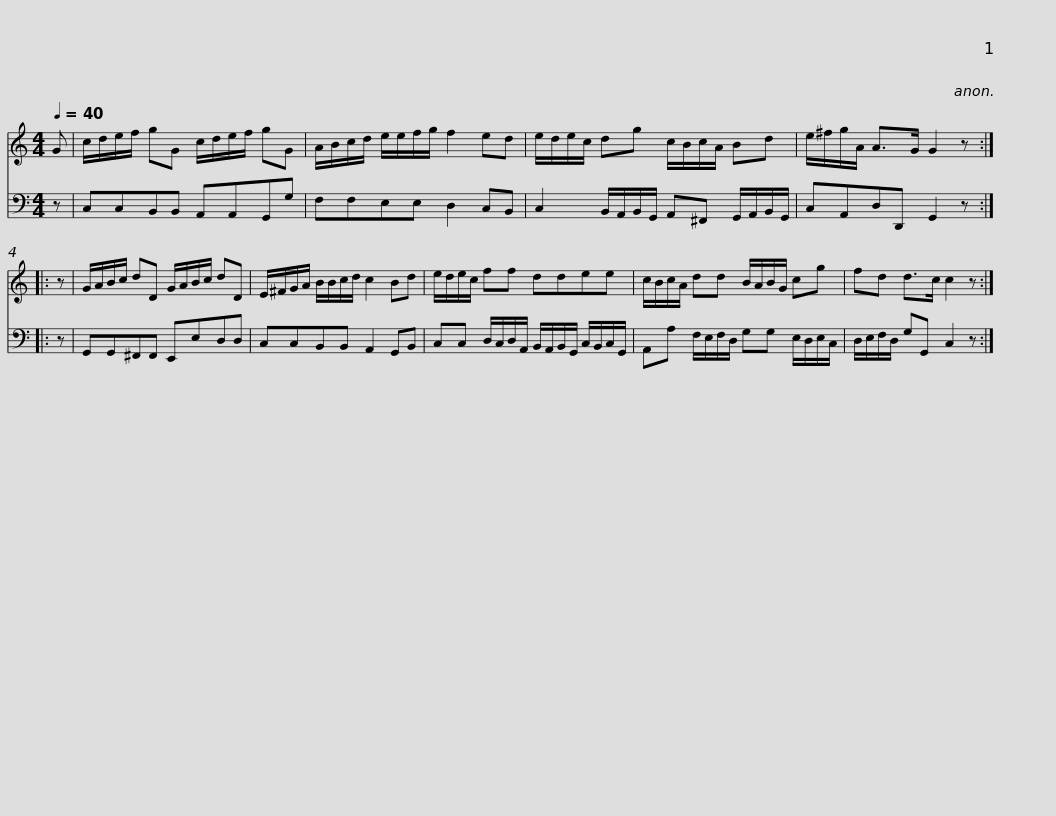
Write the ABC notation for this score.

X:1
%%score 1 2
L:1/8
Q:1/4=40
M:4/4
I:linebreak $
K:C
V:1 treble
V:2 bass
V:1
 G | c/d/e/f/ gG c/d/e/f/ gG | A/B/c/d/ e/e/f/g/ f2 ed | e/d/e/c/ dg c/B/c/A/ Bd |$ e/^f/g/A/ A>G G2 z :: %5
 z | G/A/B/c/ dD G/A/B/c/ dD | E/^F/G/A/ B/B/c/d/ c2 Bd |$ e/d/e/c/ ff ddee | c/B/c/A/ dd B/A/B/G/ cg | %10
 fd d>c c2 z :| %11
V:2
 z | C,C,B,,B,, A,,A,,G,,G, | F,F,E,E, D,2 C,B,, | C,2 B,,/A,,/B,,/G,,/ A,,^F,, G,,/A,,/B,,/G,,/ |$ C,A,,D,D,, G,,2 z :: %5
 z | G,,G,,^F,,F,, E,,E,D,D, | C,C,B,,B,, A,,2 G,,B,, |$ C,C, D,/C,/D,/A,,/ B,,/A,,/B,,/G,,/ C,/B,,/C,/G,,/ | A,,A, F,/E,/F,/D,/ G,G, E,/D,/E,/C,/ | %10
 D,/E,/F,/D,/ G,G,, C,2 z :| %11
